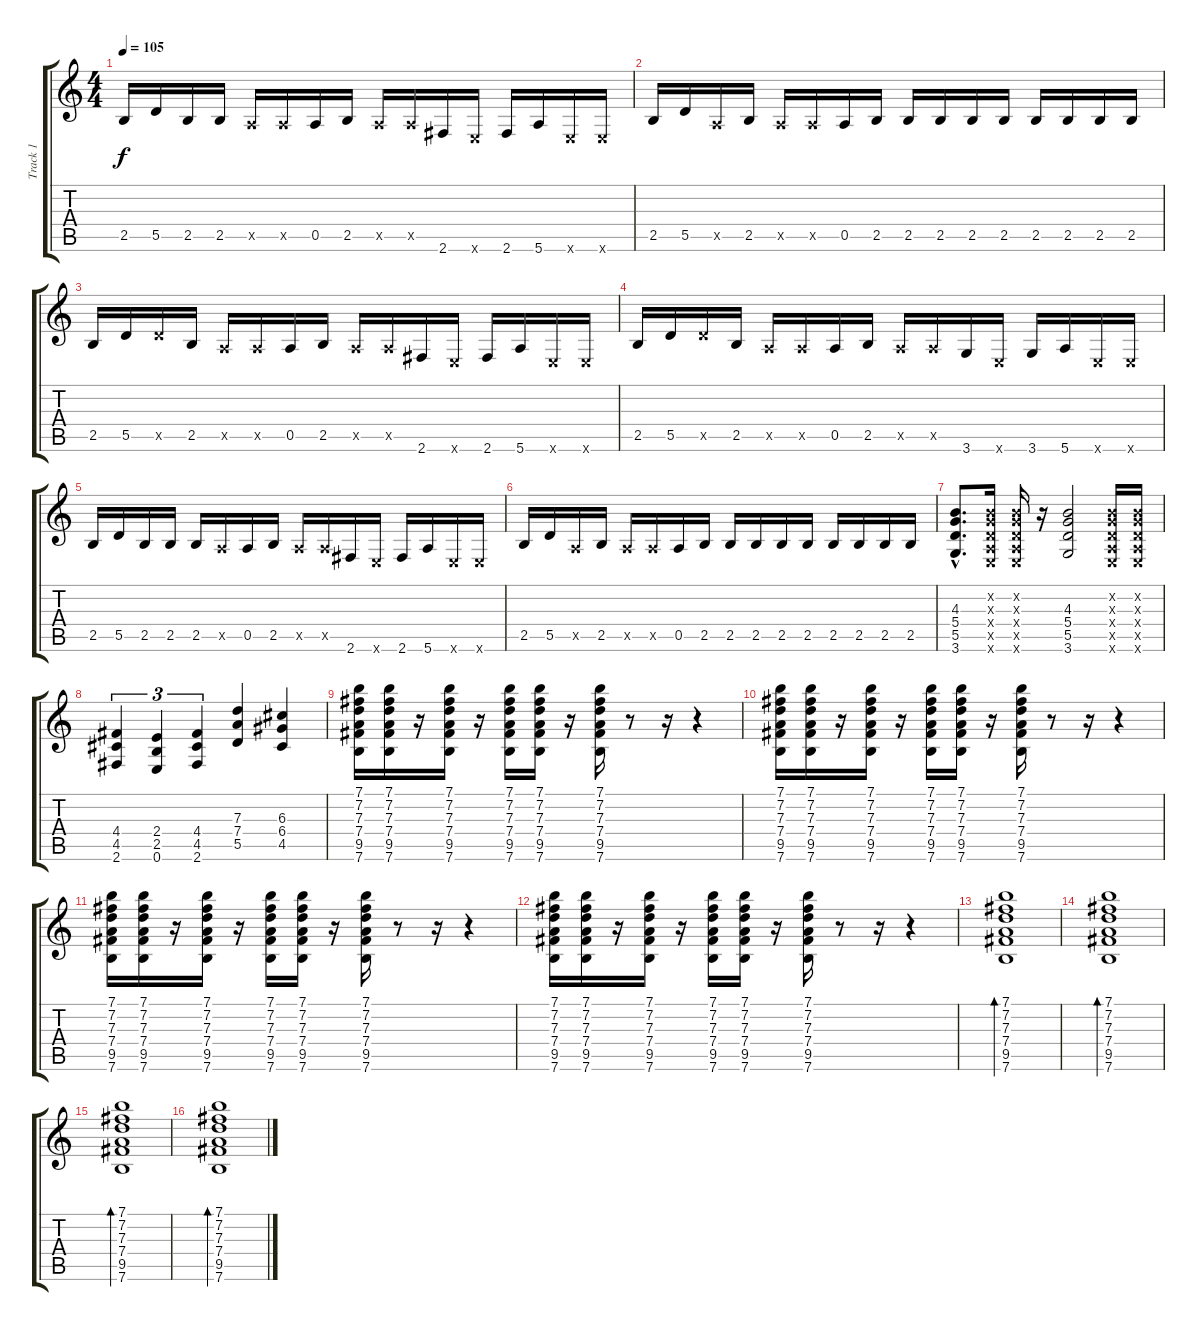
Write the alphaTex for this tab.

\track ("Track 1" "Track 1") {instrument overdrivenguitar}
\staff {score tabs}
\tuning (E4 B3 G3 D3 A2 E2) {hide}
\ts (4 4)
\tempo 105
\clef g2
\ks c
2.5.16{dy f} 5.5.16 2.5.16 2.5.16 0.5{x}.16 0.5{x}.16 0.5.16 2.5.16 0.5{x}.16 0.5{x}.16 2.6.16 0.6{x}.16 2.6.16 5.6.16 0.6{x}.16 0.6{x}.16 |
2.5.16 5.5.16 0.5{x}.16 2.5.16 0.5{x}.16 0.5{x}.16 0.5.16 2.5.16 2.5.16 2.5.16 2.5.16 2.5.16 2.5.16 2.5.16 2.5.16 2.5.16 |
2.5.16 5.5.16 5.5{x}.16 2.5.16 0.5{x}.16 0.5{x}.16 0.5.16 2.5.16 0.5{x}.16 0.5{x}.16 2.6.16 0.6{x}.16 2.6.16 5.6.16 0.6{x}.16 0.6{x}.16 |
2.5.16 5.5.16 5.5{x}.16 2.5.16 0.5{x}.16 0.5{x}.16 0.5.16 2.5.16 0.5{x}.16 0.5{x}.16 3.6.16 0.6{x}.16 3.6.16 5.6.16 0.6{x}.16 0.6{x}.16 |
2.5.16 5.5.16 2.5.16 2.5.16 2.5.16 0.5{x}.16 0.5.16 2.5.16 0.5{x}.16 0.5{x}.16 2.6.16 0.6{x}.16 2.6.16 5.6.16 0.6{x}.16 0.6{x}.16 |
2.5.16 5.5.16 0.5{x}.16 2.5.16 0.5{x}.16 0.5{x}.16 0.5.16 2.5.16 2.5.16 2.5.16 2.5.16 2.5.16 2.5.16 2.5.16 2.5.16 2.5.16 |
(4.3{hac} 5.4{hac} 5.5{hac} 3.6{hac}).8{d instrument distortionguitar} (0.2{x} 0.3{x} 0.4{x} 0.5{x} 0.6{x}).16 (0.2{x} 0.3{x} 0.4{x} 0.5{x} 0.6{x}).16 r.16 (4.3 5.4 5.5 3.6).2 (0.2{x} 0.3{x} 0.4{x} 0.5{x} 0.6{x}).16 (0.2{x} 0.3{x} 0.4{x} 0.5{x} 0.6{x}).16 |
(4.4 4.5 2.6).4{tu (3 2)} (2.4 2.5 0.6).4{tu (3 2)} (4.4 4.5 2.6).4{tu (3 2)} (7.3 7.4 5.5).4 (6.3 6.4 4.5).4 |
(7.1 7.2 7.3 7.4 9.5 7.6).16 (7.1 7.2 7.3 7.4 9.5 7.6).16 r.16 (7.1 7.2 7.3 7.4 9.5 7.6).16 r.16 (7.1 7.2 7.3 7.4 9.5 7.6).16 (7.1 7.2 7.3 7.4 9.5 7.6).16 r.16 (7.1 7.2 7.3 7.4 9.5 7.6).16 r.8 r.16 r.4 |
(7.1 7.2 7.3 7.4 9.5 7.6).16 (7.1 7.2 7.3 7.4 9.5 7.6).16 r.16 (7.1 7.2 7.3 7.4 9.5 7.6).16 r.16 (7.1 7.2 7.3 7.4 9.5 7.6).16 (7.1 7.2 7.3 7.4 9.5 7.6).16 r.16 (7.1 7.2 7.3 7.4 9.5 7.6).16 r.8 r.16 r.4 |
(7.1 7.2 7.3 7.4 9.5 7.6).16 (7.1 7.2 7.3 7.4 9.5 7.6).16 r.16 (7.1 7.2 7.3 7.4 9.5 7.6).16 r.16 (7.1 7.2 7.3 7.4 9.5 7.6).16 (7.1 7.2 7.3 7.4 9.5 7.6).16 r.16 (7.1 7.2 7.3 7.4 9.5 7.6).16 r.8 r.16 r.4 |
(7.1 7.2 7.3 7.4 9.5 7.6).16 (7.1 7.2 7.3 7.4 9.5 7.6).16 r.16 (7.1 7.2 7.3 7.4 9.5 7.6).16 r.16 (7.1 7.2 7.3 7.4 9.5 7.6).16 (7.1 7.2 7.3 7.4 9.5 7.6).16 r.16 (7.1 7.2 7.3 7.4 9.5 7.6).16 r.8 r.16 r.4 |
(7.1 7.2 7.3 7.4 9.5 7.6).1{bd 240 instrument electricguitarjazz} |
(7.1 7.2 7.3 7.4 9.5 7.6).1{bd 240 instrument electricguitarjazz} |
(7.1 7.2 7.3 7.4 9.5 7.6).1{bd 240 instrument electricguitarjazz} |
(7.1 7.2 7.3 7.4 9.5 7.6).1{bd 240 instrument electricguitarjazz}
